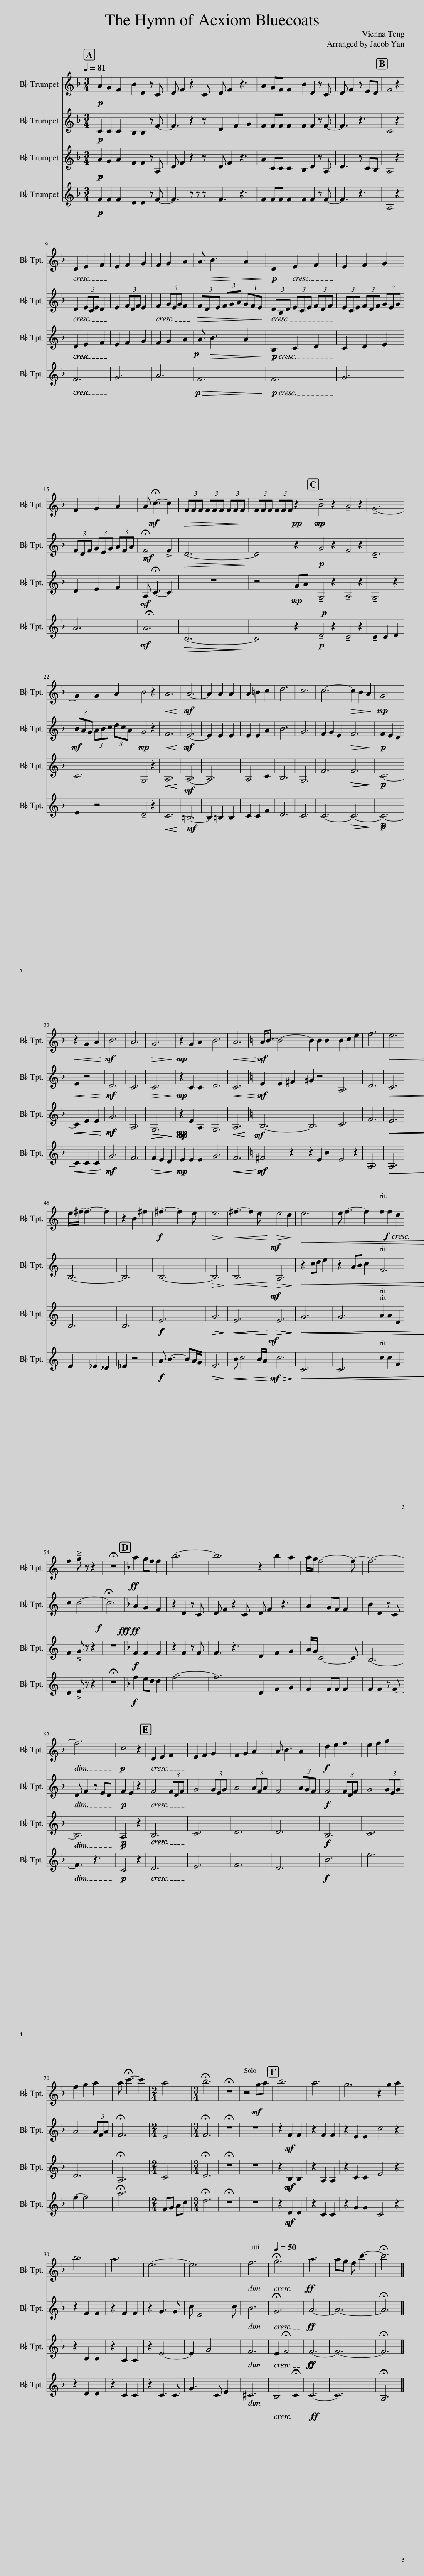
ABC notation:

X:1
%%score 1 2 3 4
L:1/8
Q:1/4=81
M:3/4
I:linebreak $
K:none
V:1 treble transpose=-2
V:2 treble transpose=-2
V:3 treble transpose=-2
V:4 treble transpose=-2
V:1
[K:F]!p! A2 G2 F2 | B2 D2 z C | D F2 z2 C | D F2 z3 | A2 GF F2 | %5
 B2 D2 z C | D F2 z ED | F4 z2 |$ D2 E2 F2 | E2 F2 G2 | %10
 F2 G2 A2 | A!>(! B3 A2!>)! |!p! D2 E2 F2 | E2 F2 G2 |$ F2 G2 A2 | %15
 A!mf! !fermata!c3- c2 |!>(! (3FFF (3FFF (3FFF!>)! | (3FFF (3FFF!pp! z2 |!mp! !tenuto!B4 z2 | !tenuto!A4 z2 | %20
 !tenuto!G6- |$ G2 G2 A2 | B4 z2 |!<(! A6!<)! |!mf! A6- | %25
 A2 A2 A2 | A2 =B2 c2 | d6 | c6 | c6- | %30
!>(! c2 B2 A2!>)! |!mp! G6 |$!<(! z2 G2 A2!<)! |!mf! B6 | A6 | %35
!>(! G6!>)! |!mp! z2 G2 A2 | B6 |!<(! A6!<)! |[K:C]!mf! A<B- B4- | %40
 B2 B2 B2 | B2 c2 e2 | f6 |!<(! e6!<)! |$ e/^f/- f3- f2 | %45
 z2 B2 ^f2 |!f! ^f3- f2 e |!>(! e6!>)! |!<(! ^f3- f2 e!<)! |!>(! e4 d2!>)! | %50
!<(! e6!<)! | e f3- f2 | f2!f! f2 d2 |$ f2 g z z2 | !fermata!z6 | %55
[K:F]!ff! a2 gf f2 | b6- | b6 | z2 b2 a2 | a/g/ f4- f- | %60
 f6- |$ f6 |!p! c4 z2 | D2 E2 F2 | E2 F2 G2 | %65
 F2 G2 A2 | A B3 A2 |!f! d2 e2 f2 | e2 f2 g2 |$ f2 g2 a2 | %70
 a !fermata!c'3- c'2 |[M:2/4] a4 |[M:3/4] !fermata!b6 | !fermata!z6 | z4!mf! ga || %75
 b6 | a6 | g6 | z2 g2 a2 |$ b6 | %80
 a6 | e6- | e6 | f6 |[Q:1/4=50] !fermata!g6 | %85
!ff! a6 | ag f c'3- | !fermata!c'6 |] %88
V:2
[K:F]!p! C2 C2 C2 | B,2 B,2 z F- | F3 z2 z | D2 F2 G2 | F2 FF F2 | %5
 F2 F2 z F- | F3 z3 | C4 z2 |$ D2 (3ECE D2 | E2 (3FDF E2 | %10
 F2 (3GEG F2 |!>(! (3FDE (3FGA (3GFE!>)! | (3DB,D (3ECE (3FDF | (3ECE (3FDF (3GEG |$ (3FDF (3GEG (3AFA | %15
!mf! !fermata!F4 !>!F2 |!>(! D6-!>)! | D4 z2 |!p! !tenuto!G4 z2 | !tenuto!F4 z2 | %20
 !tenuto!D6 |$!mf! (3BAG (3ABc (3dcA |!mp! G4 z2 |!<(! F6!<)! |!mf! E6- | %25
 E2 E2 E2 | E2 E2 A2 | B6 | G6 | F2 G2 E2 | %30
!>(! F6!>)! |!p! F2 E2 D2 |$!<(! E2 z4!<)! |!mf! D6 | C6 | %35
!>(! C6!>)! |!mp! z2 C2 C2 | D6 |!<(! C6!<)! |[K:C]!mf! E2 E2 ^F2 | %40
 ^G2 z4 | A,6 | D6 |!<(! C6!<)! |$ B,6- | %45
 B,6 | B,6- |!>(! B,6!>)! |!<(! B,6!<)! |!mf!!>(! A,6!>)! | %50
!<(! z2 cd e2!<)! | z2 AB c2 | F6 |$ c2 c4- |!fff!!<(! !fermata!c6!<)! | %55
[K:F]!ff! A2 G2 F2 | z2 D2 z C | D F2 z2 C | D F2 z3 | A2 GF F2 | %60
 B2 D2 z C |$ D F2 z ED |!p! F2 E2 z2 | F4 (3FDF | G4 (3GEG | %65
 A4 (3AFA | F4 (3AGF |!f! F4 (3FDF | G4 (3GEG |$ A4 (3AFA | %70
 !fermata!F6 |[M:2/4] E4 |[M:3/4] !fermata!F6 | !fermata!z6 | z6 || %75
 z2!mf! F2 F2 | z2 F2 F2 | z2 E2 E2 | c4 z2 |$ z2 F2 F2 | %80
 z2 F2 F2 | z2 G3 G | c E4 c | B6 | !fermata!G6 | %85
!ff! A6- | A6- | !fermata!A6 |] %88
V:3
[K:F]!p!!p!!p! A2 G2 A2 | F2 F2 z A, | D F2 z2 z | D F2 z3 | A2 CC C2 | %5
 B,2 D2 z A, | D3 z CB, | A,4 z2 |$ D2 E2 F2 | E2 F2 G2 | %10
 F2 G2 A2 | A!>(! B3 A2!>)! |!p!!p! B,2 C2 D2 | C2 D2 E2 |$ D2 E2 F2 | %15
!mf! A, !fermata!C3- C2 | z6 | z4!mp! GA | !tenuto!G,4 z2 | !tenuto!A,4 z2 | %20
 !tenuto!G,4 z2 |$ C6 | G,4 z2 |!<(!!<(!!<(! A,6!<)!!<)!!<)! | A,6- | %25
 A,6 | A,4 C2 | B,6 | G,6 | F6 | %30
!>(!!>(!!>(! F6!>)!!>)!!>)! |!p!!p!!p! C6- |$!<(!!<(!!<(! C2 E2 E2!<)!!<)!!<)! |!mf!!mf!!mf! G6 | A,6 | %35
!>(!!>(!!>(! G,6!>)!!>)!!>)! |!mp!!mp!!mp! z2 E2 A,2 | G,6 |!<(!!<(!!<(! A,6!<)!!<)!!<)! |[K:C] B,6- | %40
 B,6 | C6 | F6 |!<(!!<(!!<(! E6!<)!!<)!!<)! |$ B,6 | %45
 B,6 |!f!!f!!f! E6 |!>(!!>(!!>(! G6!>)!!>)!!>)! |!<(!!<(!!<(! E6!<)!!<)!!<)! |!mf!!>(!!>(!!>(! E6!>)!!>)!!>)! | %50
!<(!!<(!!<(! G6!<)!!<)!!<)! | G6 | A2 A2 D2 |$ F2 G z!f! z2 | z6 | %55
[K:F]!f!!f! F2 F2 F2 | z2 F2 z F | F3 z3 | D2 F2 G2 | A/G/ C4- C | %60
 B,6- |$ B,6 |!p!!p!!p! A,4 z2 | B,6 | C6 | %65
 D6 | D6 |!f!!f!!f! B,6 | C6 |$ D6 | %70
 !fermata!A,6 |[M:2/4] C4 |[M:3/4] !fermata!D6 | !fermata!z6 | z6 || %75
 z2!mf!!mf!!mf! B,2 B,2 | z2 A,2 A,2 | z2 C2 C2 | E4 z2 |$ z2 B,2 B,2 | %80
 z2 A,2 A,2 | z2 E4- | E2 G4 | F6 | E2 !fermata!F4 | %85
!ff!!ff!!ff! F6- | F6- | !fermata!F6 |] %88
V:4
[K:F]!p!!p! F2 F2 F2 | D2 D2 z F- | F3 z z z | F3 z3 | F2 FF F2 | %5
 F2 F2 z F- | F3 z3 | A,4 z2 |$ F6 | G6 | %10
 A6 |!p!!p!!>(! F6!>)! |!p! F6 | G6 |$ A6 | %15
!mf! !fermata!A6 |!>(!!>(! B,6-!>)!!>)! | B,4 z2 |!p!!p! !tenuto!D4 z2 | !tenuto!C4 z2 | %20
 !tenuto!C2 C2 D2 |$ E2 z4 | !tenuto!D4 z2 |!<(!!<(! C6!<)!!<)! |!mf!!mf! =B,6- | %25
 B,2 =B,2 B,2 | C2 C2 F2 | D6 | C6 | C6- | %30
!>(!!>(! C6-!>)!!>)! |!p!!p! C6- |$!<(!!<(! C2 C2 C2!<)!!<)! |!mf!!mf! G6 | F6 | %35
!>(!!>(! F2 E2 D2!>)!!>)! |!mp!!mp! E2 E2 E2 | G6 |!<(!!<(! F6!<)!!<)! |[K:C]!mf!!mf!!mf! ^F4 z2 | %40
 z2 E2 B2 | E4 z2 | A,6 |!<(!!<(! A,6!<)!!<)! |$ E2 _E2 _D2 | %45
 _E2 z4 |!f!!f! A B3- BA/G/ |!>(!!>(! E6!>)!!>)! |!<(!!<(! B c4 B/!mf!A/!<)!!<)! |!mf!!>(!!>(! c6!>)!!>)! | %50
!<(!!<(! C6!<)!!<)! | C6 | c2 c2 F2 |$ D2 E z z2 | !fermata!z6 | %55
[K:F]!f! f2 ed d2 | f6- | f6 | D2 F2 G2 | F2 FF F2 | %60
 F2 F2 z F- |$ F3 z3 |!p!!p! C4 z2 | D6 | E6 | %65
 F6 | D6 |!f!!f! B6 | e6 |$ f2- f4 | %70
 !fermata!a6 |[M:2/4] FG Ac |[M:3/4] !fermata!d6 | !fermata!z6 | z6 || %75
 z2!mf!!mf! D2 D2 | z2 C2 C2 | z2 G2 G2 | C4 z2 |$ z2 D2 D2 | %80
 z2 C2 C2 | z2 C3 C | G3 C E2 | ^C6 | B,4 !fermata!C2 | %85
!ff! C6- | C6 | !fermata!A,6 |] %88
